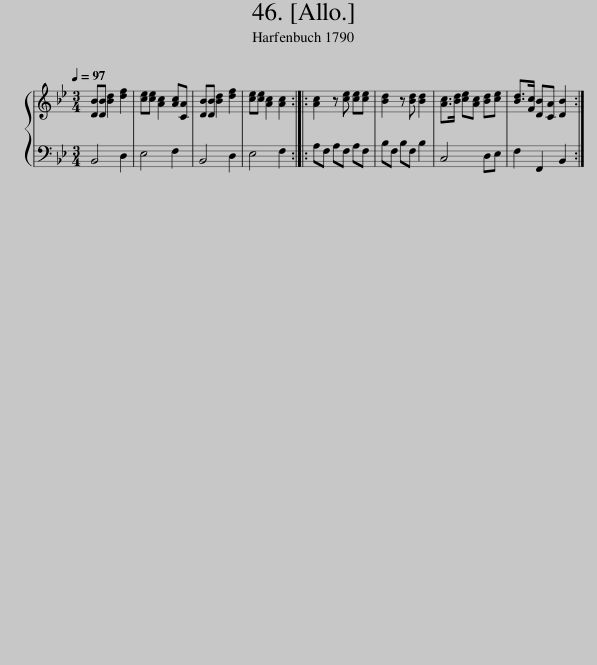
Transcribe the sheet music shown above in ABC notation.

X:1
%%score { 1 | 2 }
L:1/8
Q:1/4=97
M:3/4
I:linebreak $
K:Bb
V:1 treble
V:2 bass
V:1
 [DB][DB] [Bd]2 [df]2 | [ce][ce] [Ac]2 [Ac][CA] | [DB][DB] [Bd]2 [df]2 | [ce][ce] [Ac]2 [Ac]2 :: [Ac]2 z [ce] [ce][ce] | %5
 [Bd]2 z [Bd] [Bd]2 | [Ac]>[Bd] [ce][Ac] [Bd][ce] | [Bd]>[Fc] [DB][CA] [DB]2 :| %8
V:2
 B,,4 D,2 | E,4 F,2 | B,,4 D,2 | E,4 F,2 :: A,F, A,F, A,F, | %5
 B,F, B,F, B,2 | C,4 D,E, | F,2 F,,2 B,,2 :| %8
